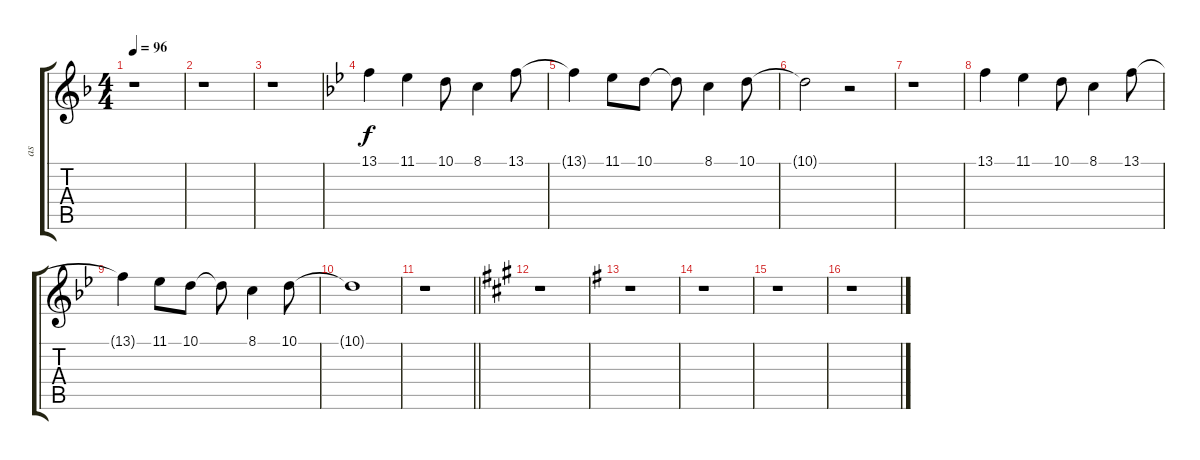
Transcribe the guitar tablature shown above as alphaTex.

\track ("ass(1)" "as") {instrument synthbrass1}
\staff {score tabs}
\tuning (E4 B3 G3 D3 A2 E2) {hide}
\ts (4 4)
\tempo 96
\clef g2
\ks f
r.1{dy f} |
r.1 |
r.1 |
\ks bb
13.1.4 11.1.4 10.1.8 8.1.4 13.1.8 |
13.1{t}.4 11.1.8 10.1.8 10.1{t}.8 8.1.4 10.1.8 |
10.1{t}.2 r.2 |
r.1 |
13.1.4 11.1.4 10.1.8 8.1.4 13.1.8 |
13.1{t}.4 11.1.8 10.1.8 10.1{t}.8 8.1.4 10.1.8 |
10.1{t}.1 |
\barLineRight lightlight
r.1 |
\ks a
r.1 |
\ks g
r.1 |
r.1 |
r.1 |
r.1
